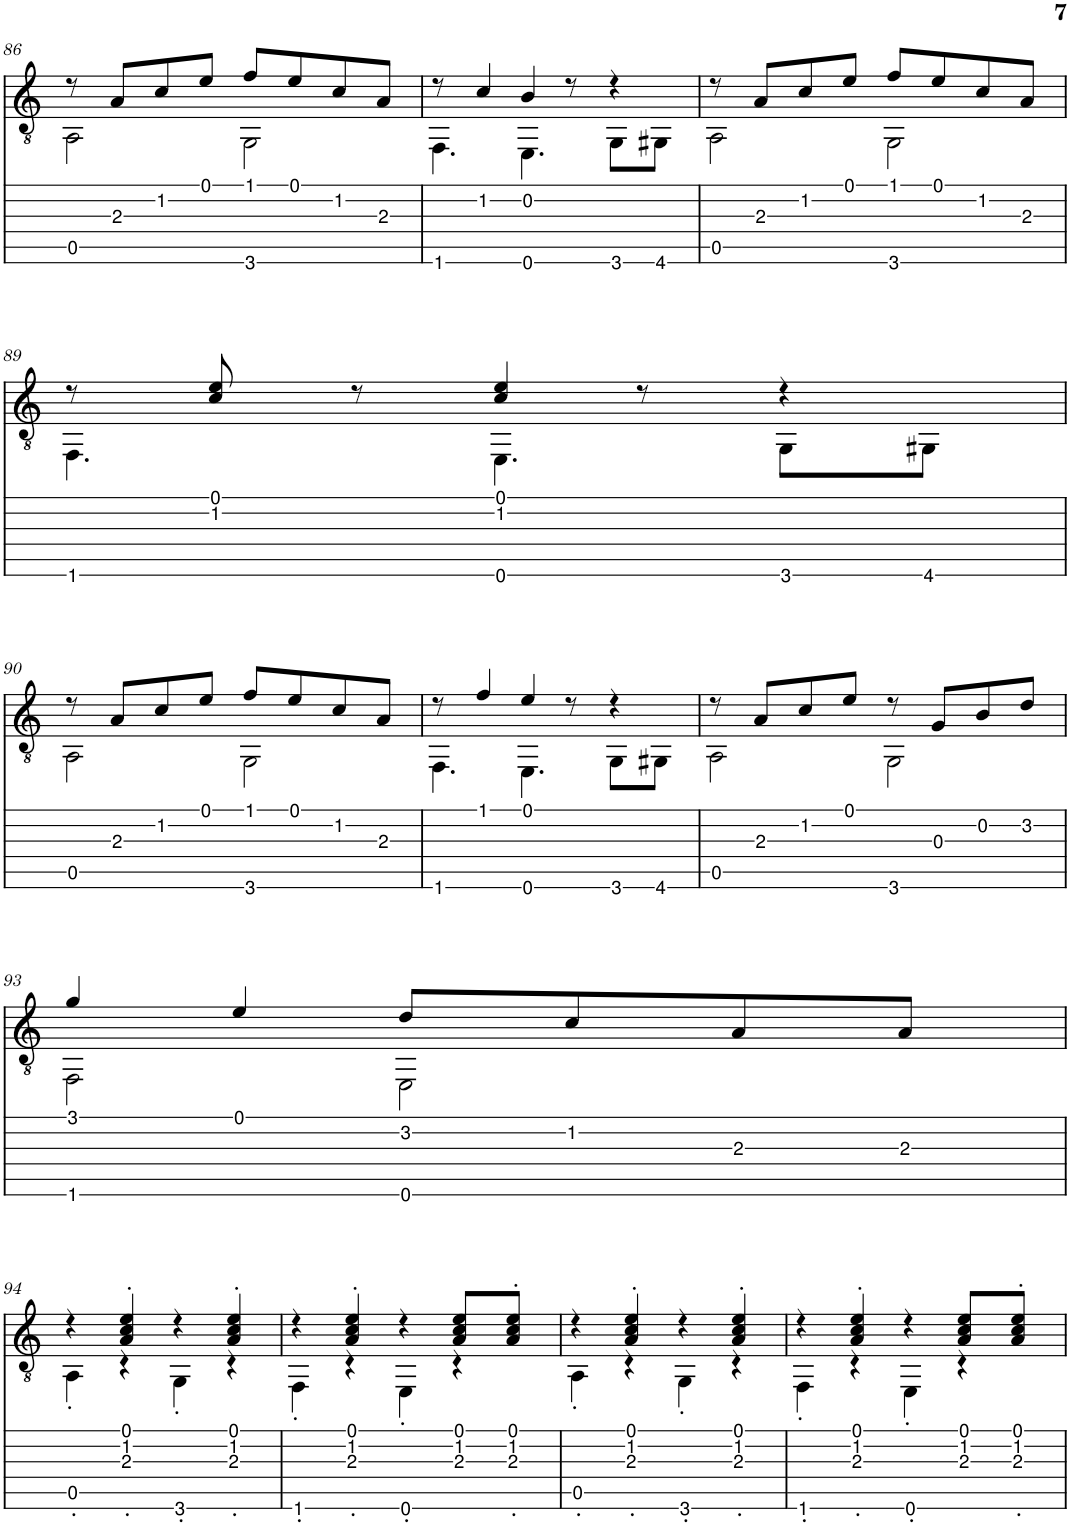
**kern	**kern
*part1	*part1
*staff2	*staff1
*I"Guitar	*
*I'Guit.	*
!!LO:PB:g=z
*	*clefGv2
*k[]	*k[]
*M4/4	*M4/4
=86	=86
*^	*^
8r	2AA	8r	2AA\
8A	.	8A/L	.
8cL	.	8c/	.
8eJ	.	8e/J	.
8fL	2GG	8f/L	2GG\
8eJ	.	8e/	.
8cL	.	8c/	.
8AJ	.	8A/J	.
=87	=87	=87	=87
8r	4.FF	8r	4.FF\
4c	.	4c/	.
4B	4.EE	4B/	4.EE\
8r	.	8r	.
4r	8GGL	4r	8GG\L
.	8GG#XJ	.	8GG#X\J
=88	=88	=88	=88
8r	2AA	8r	2AA\
8A	.	8A/L	.
8cL	.	8c/	.
8eJ	.	8e/J	.
8fL	2GG	8f/L	2GG\
8eJ	.	8e/	.
8cL	.	8c/	.
8AJ	.	8A/J	.
!!LO:LB:g=z	!!
=89	=89	=89	=89
8r	4.FF	8r	4.FF\
8c 8e	.	8c/ 8e/	.
8r	.	8r	.
4c 4e	4.EE	4c/ 4e/	4.EE\
8r	.	8r	.
4r	8GGL	4r	8GG\L
.	8GG#XJ	.	8GG#X\J
!!LO:LB:g=z	!!
=90	=90	=90	=90
8r	2AA	8r	2AA\
8A	.	8A/L	.
8cL	.	8c/	.
8eJ	.	8e/J	.
8fL	2GG	8f/L	2GG\
8eJ	.	8e/	.
8cL	.	8c/	.
8AJ	.	8A/J	.
=91	=91	=91	=91
8r	4.FF	8r	4.FF\
4f	.	4f/	.
4e	4.EE	4e/	4.EE\
8r	.	8r	.
4r	8GGL	4r	8GG\L
.	8GG#XJ	.	8GG#X\J
=92	=92	=92	=92
8r	2AA	8r	2AA\
8A	.	8A/L	.
8cL	.	8c/	.
8eJ	.	8e/J	.
8r	2GG	8r	2GG\
8G	.	8G/L	.
8BL	.	8B/	.
8dJ	.	8d/J	.
!!LO:LB:g=z	!!
=93	=93	=93	=93
4g	2FF	4g/	2FF\
4e	.	4e/	.
8dL	2EE	8d/L	2EE\
8cJ	.	8c/	.
8AL	.	8A/	.
8AJ	.	8A/J	.
!!LO:LB:g=z	!!
=94	=94	=94	=94
4r	4AA'	4r	4AA'\
4A' 4c' 4e'	4r	4A/' 4c/' 4e/'	4r
4r	4GG'	4r	4GG'\
4A' 4c' 4e'	4r	4A/' 4c/' 4e/'	4r
=95	=95	=95	=95
4r	4FF'	4r	4FF'\
4A' 4c' 4e'	4r	4A/' 4c/' 4e/'	4r
4r	4EE'	4r	4EE'\
8A\ 8c\ 8e\L	4r	8A/ 8c/ 8e/L	4r
8A'\ 8c'\ 8e'\J	.	8A/' 8c/' 8e/'J	.
=96	=96	=96	=96
4r	4AA'	4r	4AA'\
4A' 4c' 4e'	4r	4A/' 4c/' 4e/'	4r
4r	4GG'	4r	4GG'\
4A' 4c' 4e'	4r	4A/' 4c/' 4e/'	4r
=97	=97	=97	=97
4r	4FF'	4r	4FF'\
4A' 4c' 4e'	4r	4A/' 4c/' 4e/'	4r
4r	4EE'	4r	4EE'\
8A\ 8c\ 8e\L	4r	8A/ 8c/ 8e/L	4r
8A'\ 8c'\ 8e'\J	.	8A/' 8c/' 8e/'J	.
*v	*v	*	*
*	*v	*v
=	=
*-	*-
